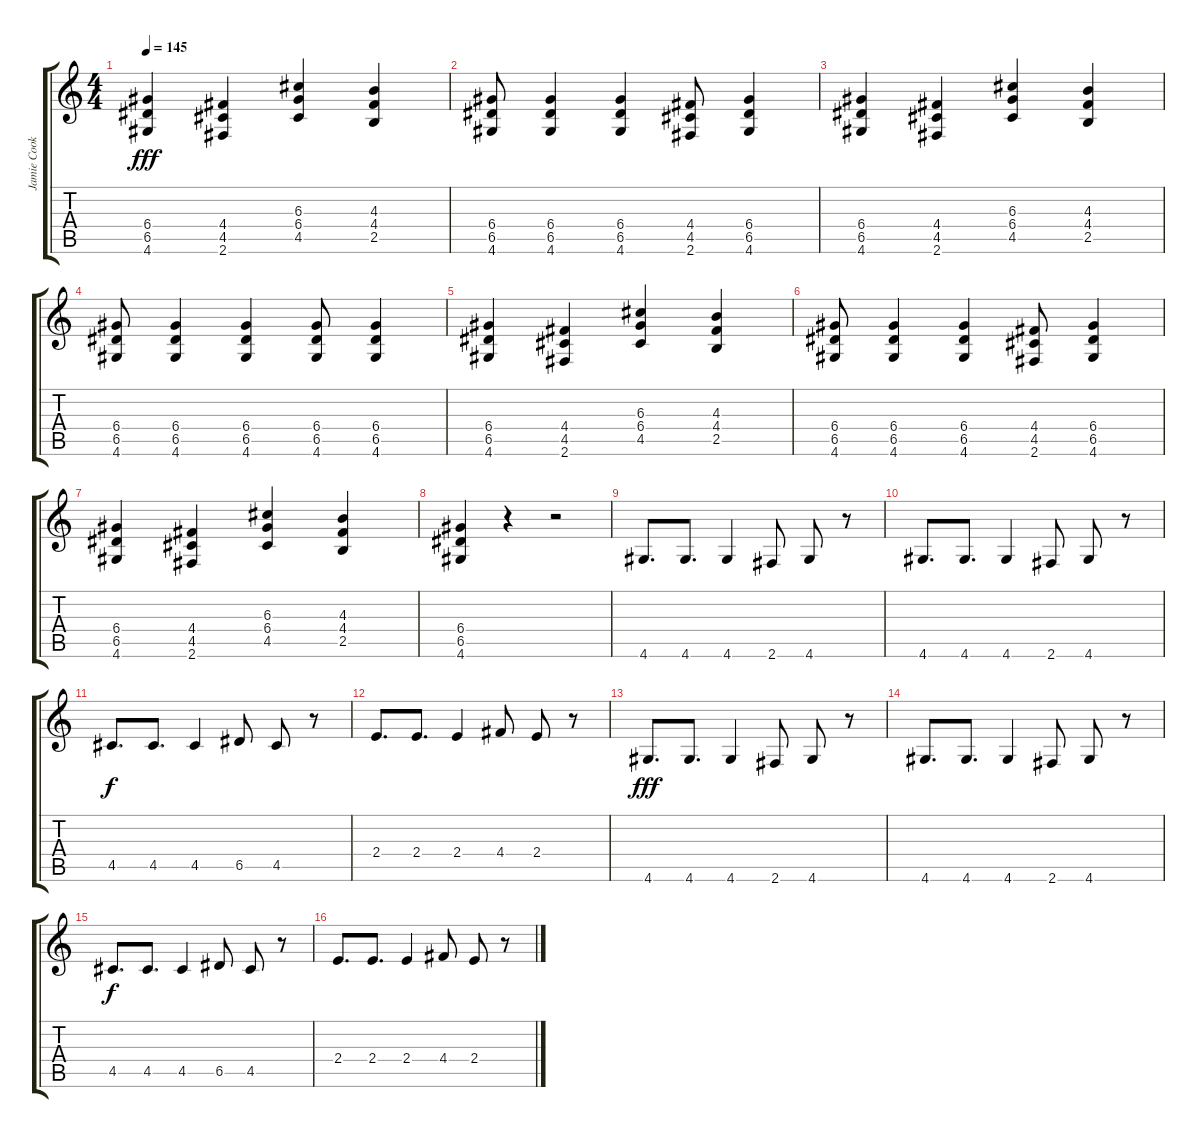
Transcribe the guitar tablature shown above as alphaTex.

\track ("Jamie Cook" "Jamie Cook") {instrument overdrivenguitar}
\staff {score tabs}
\tuning (E4 B3 G3 D3 A2 E2) {hide}
\ts (4 4)
\tempo 145
\clef g2
\ks c
(6.4 6.5 4.6).4{dy fff} (4.4 4.5 2.6).4 (6.3 6.4 4.5).4 (4.3 4.4 2.5).4 |
(6.4 6.5 4.6).8 (6.4 6.5 4.6).4 (6.4 6.5 4.6).4 (4.4 4.5 2.6).8 (6.4 6.5 4.6).4 |
(6.4 6.5 4.6).4 (4.4 4.5 2.6).4 (6.3 6.4 4.5).4 (4.3 4.4 2.5).4 |
(6.4 6.5 4.6).8 (6.4 6.5 4.6).4 (6.4 6.5 4.6).4 (6.4 6.5 4.6).8 (6.4 6.5 4.6).4 |
(6.4 6.5 4.6).4 (4.4 4.5 2.6).4 (6.3 6.4 4.5).4 (4.3 4.4 2.5).4 |
(6.4 6.5 4.6).8 (6.4 6.5 4.6).4 (6.4 6.5 4.6).4 (4.4 4.5 2.6).8 (6.4 6.5 4.6).4 |
(6.4 6.5 4.6).4 (4.4 4.5 2.6).4 (6.3 6.4 4.5).4 (4.3 4.4 2.5).4 |
(6.4 6.5 4.6).4 r.4 r.2 |
4.6.8{d} 4.6.8{d} 4.6.4 2.6.8 4.6.8 r.8 |
4.6.8{d} 4.6.8{d} 4.6.4 2.6.8 4.6.8 r.8 |
4.5.8{d dy f} 4.5.8{d} 4.5.4 6.5.8 4.5.8 r.8 |
2.4.8{d} 2.4.8{d} 2.4.4 4.4.8 2.4.8 r.8 |
4.6.8{d dy fff} 4.6.8{d} 4.6.4 2.6.8 4.6.8 r.8 |
4.6.8{d} 4.6.8{d} 4.6.4 2.6.8 4.6.8 r.8 |
4.5.8{d dy f} 4.5.8{d} 4.5.4 6.5.8 4.5.8 r.8 |
2.4.8{d} 2.4.8{d} 2.4.4 4.4.8 2.4.8 r.8
